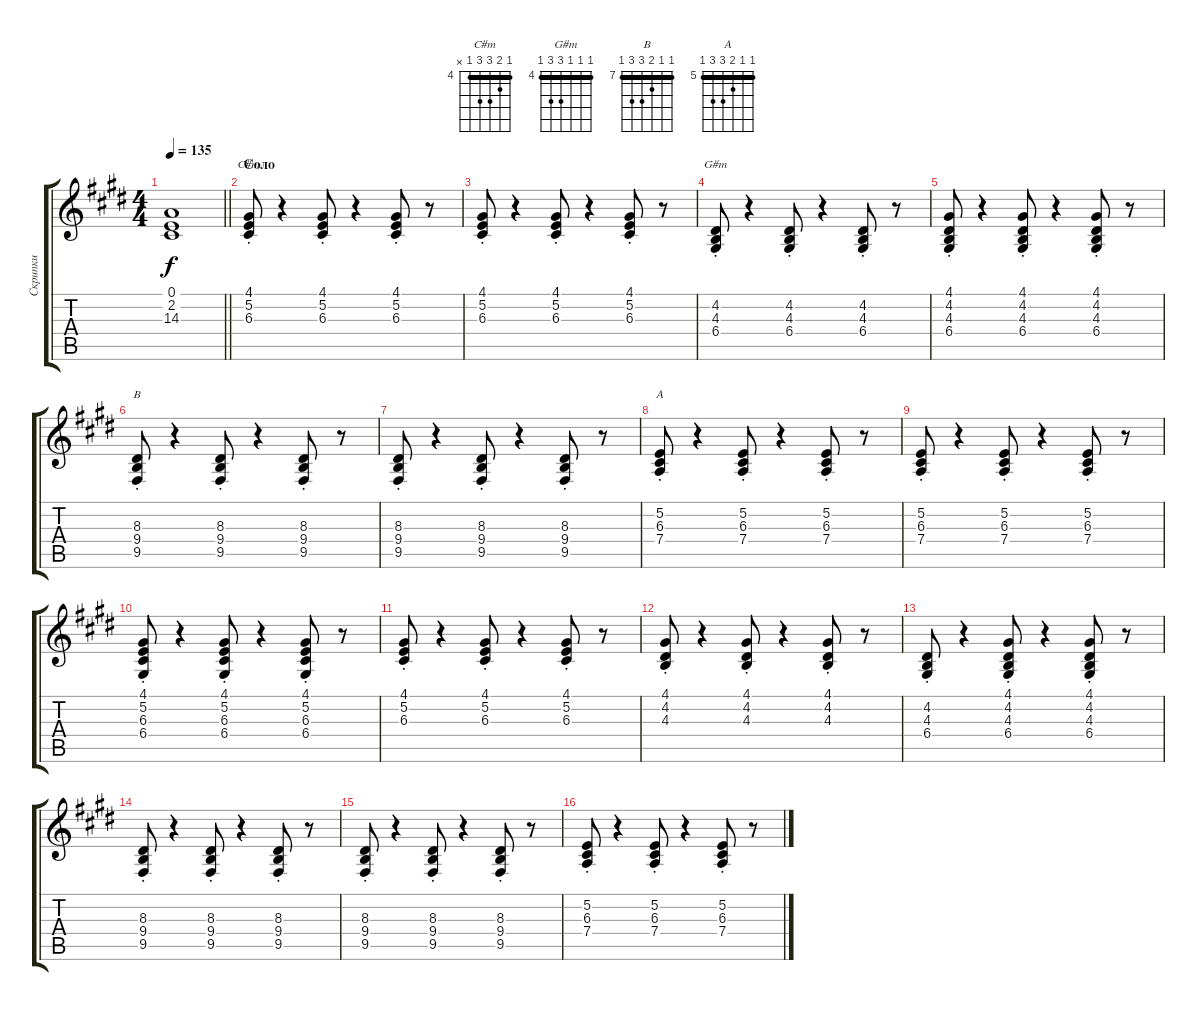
\track ("Скрипки" "Скрипки") {instrument synthstrings2}
\staff {score tabs}
\tuning (E4 B3 G3 D3 A2 E2) {hide}
\chord ("C#m" 4 5 6 6 4 x) {firstfret 4 barre 4}
\chord ("G#m" 4 4 4 6 6 4) {firstfret 4 barre 4}
\chord ("B" 7 7 8 9 9 7) {firstfret 7 barre 7}
\chord ("A" 5 5 6 7 7 5) {firstfret 5 barre 5}
\ts (4 4)
\tempo 135
\clef g2
\barLineRight lightlight
\ks c#minor
(0.1{t} 2.2{t} 14.3{t}).1{dy f} |
\section ("" "Соло")
(4.1{st} 5.2{st} 6.3{st}).8{ch "C#m" volume 11 balance 11} r.4 (4.1{st} 5.2{st} 6.3{st}).8 r.4 (4.1{st} 5.2{st} 6.3{st}).8 r.8 |
(4.1{st} 5.2{st} 6.3{st}).8 r.4 (4.1{st} 5.2{st} 6.3{st}).8 r.4 (4.1{st} 5.2{st} 6.3{st}).8 r.8 |
(4.2{st} 4.3{st} 6.4).8{ch "G#m"} r.4 (4.2{st} 4.3{st} 6.4{st}).8 r.4 (4.2{st} 4.3{st} 6.4{st}).8 r.8 |
(4.1{st} 4.2{st} 4.3{st} 6.4{st}).8 r.4 (4.1{st} 4.2{st} 4.3{st} 6.4{st}).8 r.4 (4.1{st} 4.2{st} 4.3{st} 6.4{st}).8 r.8 |
(8.3{st} 9.4{st} 9.5{st}).8{ch "B"} r.4 (8.3{st} 9.4{st} 9.5{st}).8 r.4 (8.3{st} 9.4{st} 9.5{st}).8 r.8 |
(8.3{st} 9.4{st} 9.5{st}).8 r.4 (8.3{st} 9.4{st} 9.5{st}).8 r.4 (8.3{st} 9.4{st} 9.5{st}).8 r.8 |
(5.2{st} 6.3{st} 7.4{st}).8{ch "A"} r.4 (5.2{st} 6.3{st} 7.4{st}).8 r.4 (5.2{st} 6.3{st} 7.4{st}).8 r.8 |
(5.2{st} 6.3{st} 7.4{st}).8 r.4 (5.2{st} 6.3{st} 7.4{st}).8 r.4 (5.2{st} 6.3{st} 7.4{st}).8 r.8 |
(4.1{st} 5.2{st} 6.3{st} 6.4{st}).8 r.4 (4.1{st} 5.2{st} 6.3{st} 6.4{st}).8 r.4 (4.1{st} 5.2{st} 6.3{st} 6.4{st}).8 r.8 |
(4.1{st} 5.2{st} 6.3{st}).8 r.4 (4.1{st} 5.2{st} 6.3{st}).8 r.4 (4.1{st} 5.2{st} 6.3{st}).8 r.8 |
(4.1{st} 4.2{st} 4.3{st}).8 r.4 (4.1{st} 4.2{st} 4.3{st}).8 r.4 (4.1{st} 4.2{st} 4.3{st}).8 r.8 |
(4.2{st} 4.3{st} 6.4{st}).8 r.4 (4.1{st} 4.2{st} 4.3{st} 6.4{st}).8 r.4 (4.1{st} 4.2{st} 4.3{st} 6.4{st}).8 r.8 |
(8.3{st} 9.4{st} 9.5{st}).8 r.4 (8.3{st} 9.4{st} 9.5{st}).8 r.4 (8.3{st} 9.4{st} 9.5{st}).8 r.8 |
(8.3{st} 9.4{st} 9.5{st}).8 r.4 (8.3{st} 9.4{st} 9.5{st}).8 r.4 (8.3{st} 9.4{st} 9.5{st}).8 r.8 |
(5.2{st} 6.3{st} 7.4{st}).8 r.4 (5.2{st} 6.3{st} 7.4{st}).8 r.4 (5.2{st} 6.3{st} 7.4{st}).8 r.8
